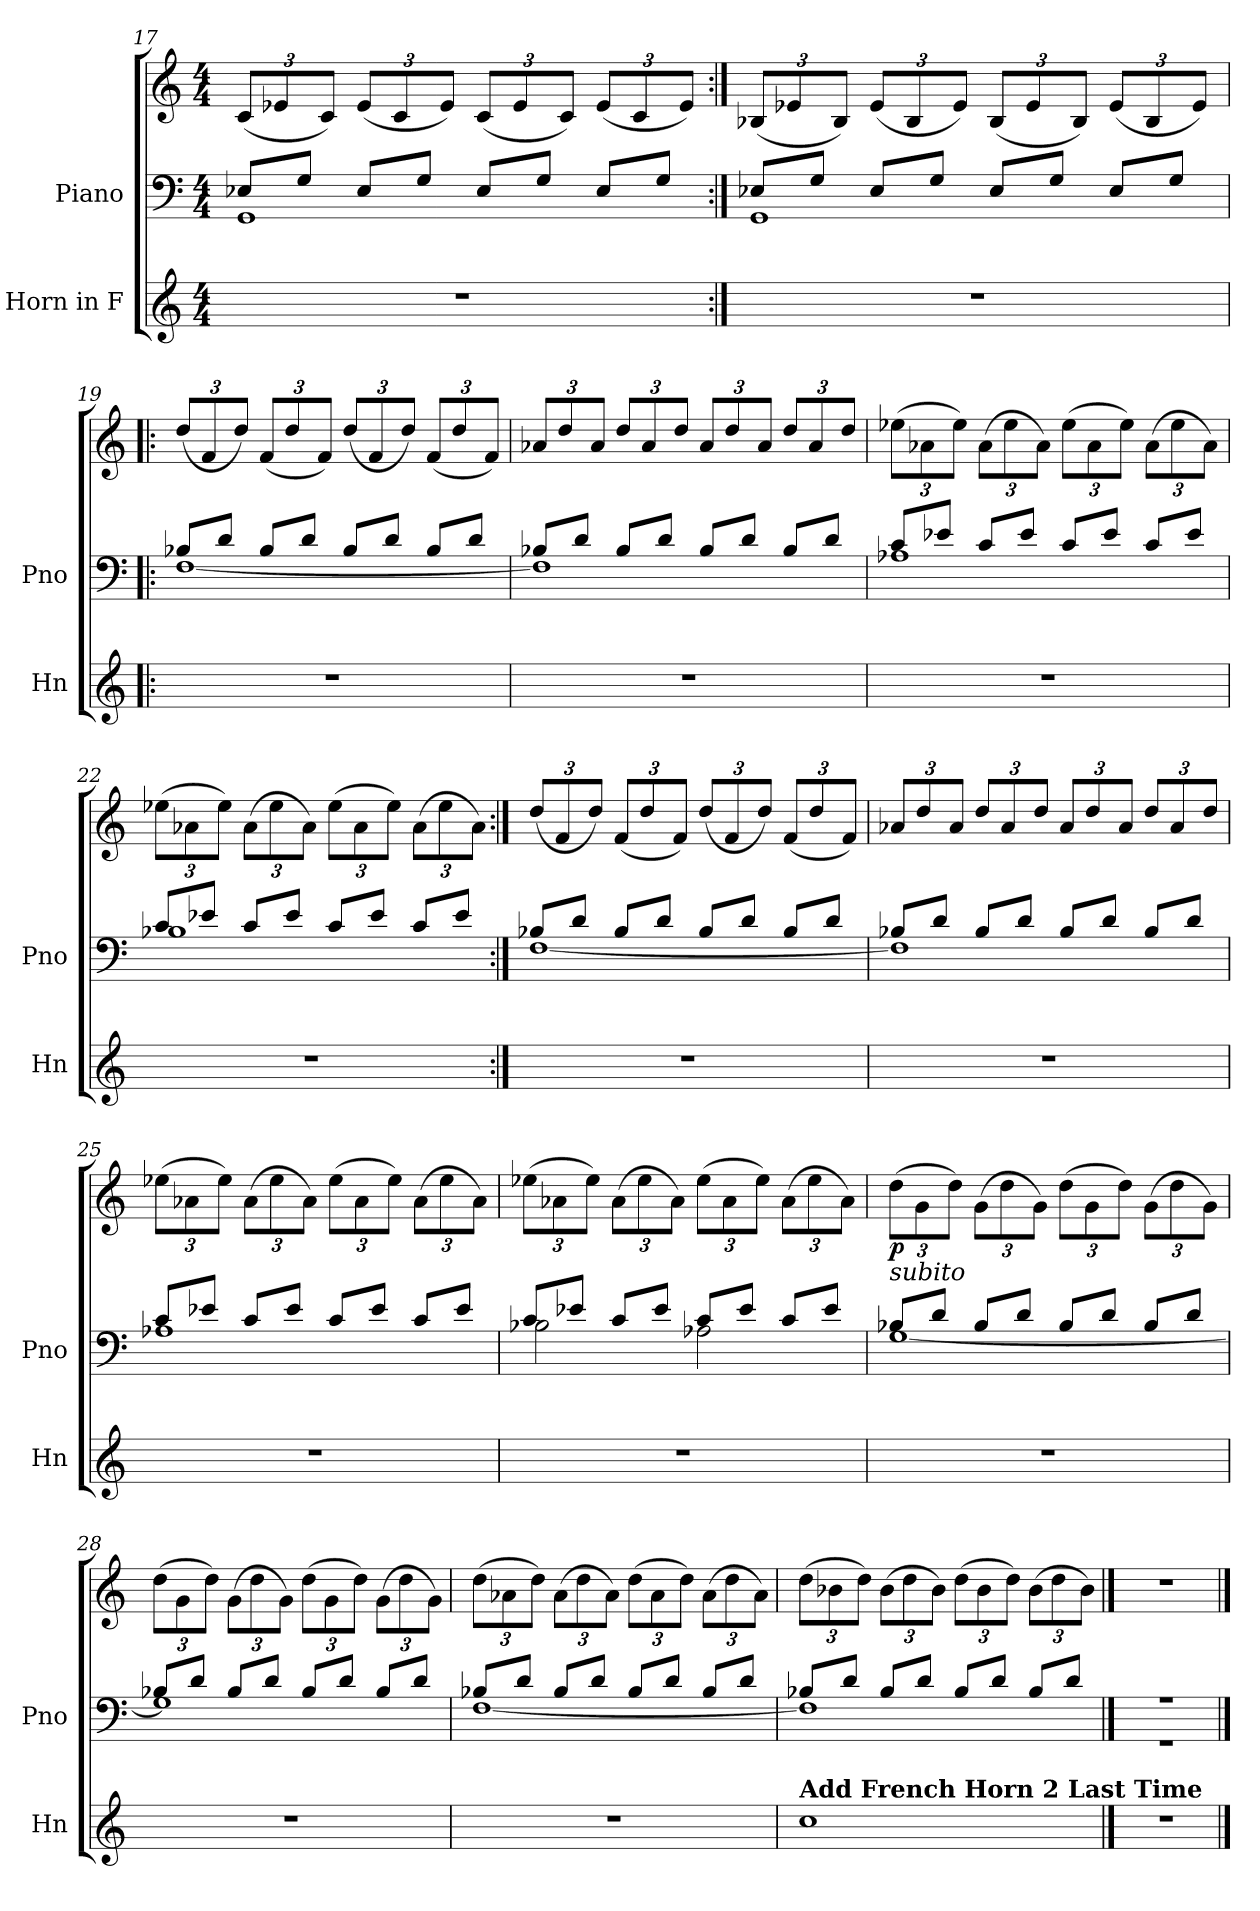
**kern	**kern	**kern	**dynam
*part2	*part1	*part1	*part1
*staff3	*staff2	*staff1	*staff1/2
*I"Horn in F	*I"Piano	*	*
*I'Hn	*I'Pno	*	*
*clefG2	*clefF4	*clefG2	*
*ITrd4c7	*	*	*
*k[b-]	*k[]	*k[]	*
*M4/4	*M4/4	*M4/4	*
=17	=17	=17	=17
*	*^	*	*
*	*	*	*Xbrackettup	*
1r	8E-X/L	1GG	(12c/L	.
.	.	.	12e-X/	.
.	8G/J	.	.	.
.	.	.	12c/J)	.
.	8E-/L	.	(12e-/L	.
.	.	.	12c/	.
.	8G/J	.	.	.
.	.	.	12e-/J)	.
.	8E-/L	.	(12c/L	.
.	.	.	12e-/	.
.	8G/J	.	.	.
.	.	.	12c/J)	.
.	8E-/L	.	(12e-/L	.
.	.	.	12c/	.
.	8G/J	.	.	.
.	.	.	12e-/J)	.
=18:|!	=18:|!	=18:|!	=18:|!	=18:|!
1r	8E-X/L	1GG	(12B-X/L	.
.	.	.	12e-X/	.
.	8G/J	.	.	.
.	.	.	12B-/J)	.
.	8E-/L	.	(12e-/L	.
.	.	.	12B-/	.
.	8G/J	.	.	.
.	.	.	12e-/J)	.
.	8E-/L	.	(12B-/L	.
.	.	.	12e-/	.
.	8G/J	.	.	.
.	.	.	12B-/J)	.
.	8E-/L	.	(12e-/L	.
.	.	.	12B-/	.
.	8G/J	.	.	.
.	.	.	12e-/J)	.
!!LO:LB:g=z
=19!|:	=19!|:	=19!|:	=19!|:	=19!|:
1r	8B-X/L	[1F	(12dd/L	.
.	.	.	12f/	.
.	8d/J	.	.	.
.	.	.	12dd/J)	.
.	8B-/L	.	(12f/L	.
.	.	.	12dd/	.
.	8d/J	.	.	.
.	.	.	12f/J)	.
.	8B-/L	.	(12dd/L	.
.	.	.	12f/	.
.	8d/J	.	.	.
.	.	.	12dd/J)	.
.	8B-/L	.	(12f/L	.
.	.	.	12dd/	.
.	8d/J	.	.	.
.	.	.	12f/J)	.
=20	=20	=20	=20	=20
1r	8B-X/L	1F]	12a-X/L	.
.	.	.	12dd/	.
.	8d/J	.	.	.
.	.	.	12a-/J	.
.	8B-/L	.	12dd/L	.
.	.	.	12a-/	.
.	8d/J	.	.	.
.	.	.	12dd/J	.
.	8B-/L	.	12a-/L	.
.	.	.	12dd/	.
.	8d/J	.	.	.
.	.	.	12a-/J	.
.	8B-/L	.	12dd/L	.
.	.	.	12a-/	.
.	8d/J	.	.	.
.	.	.	12dd/J	.
=21	=21	=21	=21	=21
1r	8c/L	1A-X	(12ee-X\L	.
.	.	.	12a-X\	.
.	8e-X/J	.	.	.
.	.	.	12ee-\J)	.
.	8c/L	.	(12a-\L	.
.	.	.	12ee-\	.
.	8e-/J	.	.	.
.	.	.	12a-\J)	.
.	8c/L	.	(12ee-\L	.
.	.	.	12a-\	.
.	8e-/J	.	.	.
.	.	.	12ee-\J)	.
.	8c/L	.	(12a-\L	.
.	.	.	12ee-\	.
.	8e-/J	.	.	.
.	.	.	12a-\J)	.
!!LO:LB:g=z
=22	=22	=22	=22	=22
1r	8c/L	1B-X	(12ee-X\L	.
.	.	.	12a-X\	.
.	8e-X/J	.	.	.
.	.	.	12ee-\J)	.
.	8c/L	.	(12a-\L	.
.	.	.	12ee-\	.
.	8e-/J	.	.	.
.	.	.	12a-\J)	.
.	8c/L	.	(12ee-\L	.
.	.	.	12a-\	.
.	8e-/J	.	.	.
.	.	.	12ee-\J)	.
.	8c/L	.	(12a-\L	.
.	.	.	12ee-\	.
.	8e-/J	.	.	.
.	.	.	12a-\J)	.
=23:|!	=23:|!	=23:|!	=23:|!	=23:|!
1r	8B-X/L	[1F	(12dd/L	.
.	.	.	12f/	.
.	8d/J	.	.	.
.	.	.	12dd/J)	.
.	8B-/L	.	(12f/L	.
.	.	.	12dd/	.
.	8d/J	.	.	.
.	.	.	12f/J)	.
.	8B-/L	.	(12dd/L	.
.	.	.	12f/	.
.	8d/J	.	.	.
.	.	.	12dd/J)	.
.	8B-/L	.	(12f/L	.
.	.	.	12dd/	.
.	8d/J	.	.	.
.	.	.	12f/J)	.
=24	=24	=24	=24	=24
1r	8B-X/L	1F]	12a-X/L	.
.	.	.	12dd/	.
.	8d/J	.	.	.
.	.	.	12a-/J	.
.	8B-/L	.	12dd/L	.
.	.	.	12a-/	.
.	8d/J	.	.	.
.	.	.	12dd/J	.
.	8B-/L	.	12a-/L	.
.	.	.	12dd/	.
.	8d/J	.	.	.
.	.	.	12a-/J	.
.	8B-/L	.	12dd/L	.
.	.	.	12a-/	.
.	8d/J	.	.	.
.	.	.	12dd/J	.
!!LO:LB:g=z
=25	=25	=25	=25	=25
1r	8c/L	1A-X	(12ee-X\L	.
.	.	.	12a-X\	.
.	8e-X/J	.	.	.
.	.	.	12ee-\J)	.
.	8c/L	.	(12a-\L	.
.	.	.	12ee-\	.
.	8e-/J	.	.	.
.	.	.	12a-\J)	.
.	8c/L	.	(12ee-\L	.
.	.	.	12a-\	.
.	8e-/J	.	.	.
.	.	.	12ee-\J)	.
.	8c/L	.	(12a-\L	.
.	.	.	12ee-\	.
.	8e-/J	.	.	.
.	.	.	12a-\J)	.
=26	=26	=26	=26	=26
1r	8c/L	2B-X\	(12ee-X\L	.
.	.	.	12a-X\	.
.	8e-X/J	.	.	.
.	.	.	12ee-\J)	.
.	8c/L	.	(12a-\L	.
.	.	.	12ee-\	.
.	8e-/J	.	.	.
.	.	.	12a-\J)	.
.	8c/L	2A-X\	(12ee-\L	.
.	.	.	12a-\	.
.	8e-/J	.	.	.
.	.	.	12ee-\J)	.
.	8c/L	.	(12a-\L	.
.	.	.	12ee-\	.
.	8e-/J	.	.	.
.	.	.	12a-\J)	.
=27	=27	=27	=27	=27
!	!	!	!LO:TX:b:i:t=subito	!
!	!	!	!	!LO:DY:b
1r	8B-X/L	[1G	(12dd\L	p
.	.	.	12g\	.
.	8d/J	.	.	.
.	.	.	12dd\J)	.
.	8B-/L	.	(12g\L	.
.	.	.	12dd\	.
.	8d/J	.	.	.
.	.	.	12g\J)	.
.	8B-/L	.	(12dd\L	.
.	.	.	12g\	.
.	8d/J	.	.	.
.	.	.	12dd\J)	.
.	8B-/L	.	(12g\L	.
.	.	.	12dd\	.
.	8d/J	.	.	.
.	.	.	12g\J)	.
!!LO:LB:g=z
=28	=28	=28	=28	=28
1r	8B-X/L	1G]	(12dd\L	.
.	.	.	12g\	.
.	8d/J	.	.	.
.	.	.	12dd\J)	.
.	8B-/L	.	(12g\L	.
.	.	.	12dd\	.
.	8d/J	.	.	.
.	.	.	12g\J)	.
.	8B-/L	.	(12dd\L	.
.	.	.	12g\	.
.	8d/J	.	.	.
.	.	.	12dd\J)	.
.	8B-/L	.	(12g\L	.
.	.	.	12dd\	.
.	8d/J	.	.	.
.	.	.	12g\J)	.
=29	=29	=29	=29	=29
1r	8B-X/L	[1F	(12dd\L	.
.	.	.	12a-X\	.
.	8d/J	.	.	.
.	.	.	12dd\J)	.
.	8B-/L	.	(12a-\L	.
.	.	.	12dd\	.
.	8d/J	.	.	.
.	.	.	12a-\J)	.
.	8B-/L	.	(12dd\L	.
.	.	.	12a-\	.
.	8d/J	.	.	.
.	.	.	12dd\J)	.
.	8B-/L	.	(12a-\L	.
.	.	.	12dd\	.
.	8d/J	.	.	.
.	.	.	12a-\J)	.
=30	=30	=30	=30	=30
!LO:TX:a:B:t=Add French Horn 2 Last Time	!	!	!	!
1f	8B-X/L	1F]	(12dd\L	.
.	.	.	12b-X\	.
.	8d/J	.	.	.
.	.	.	12dd\J)	.
.	8B-/L	.	(12b-\L	.
.	.	.	12dd\	.
.	8d/J	.	.	.
.	.	.	12b-\J)	.
.	8B-/L	.	(12dd\L	.
.	.	.	12b-\	.
.	8d/J	.	.	.
.	.	.	12dd\J)	.
.	8B-/L	.	(12b-\L	.
.	.	.	12dd\	.
.	8d/J	.	.	.
.	.	.	12b-\J)	.
!!LO:PB:g=z
==31	==31	==31	==31	==31
1r	1r	1r	1r	.
*	*v	*v	*	*
==	==	==	==
*-	*-	*-	*-
